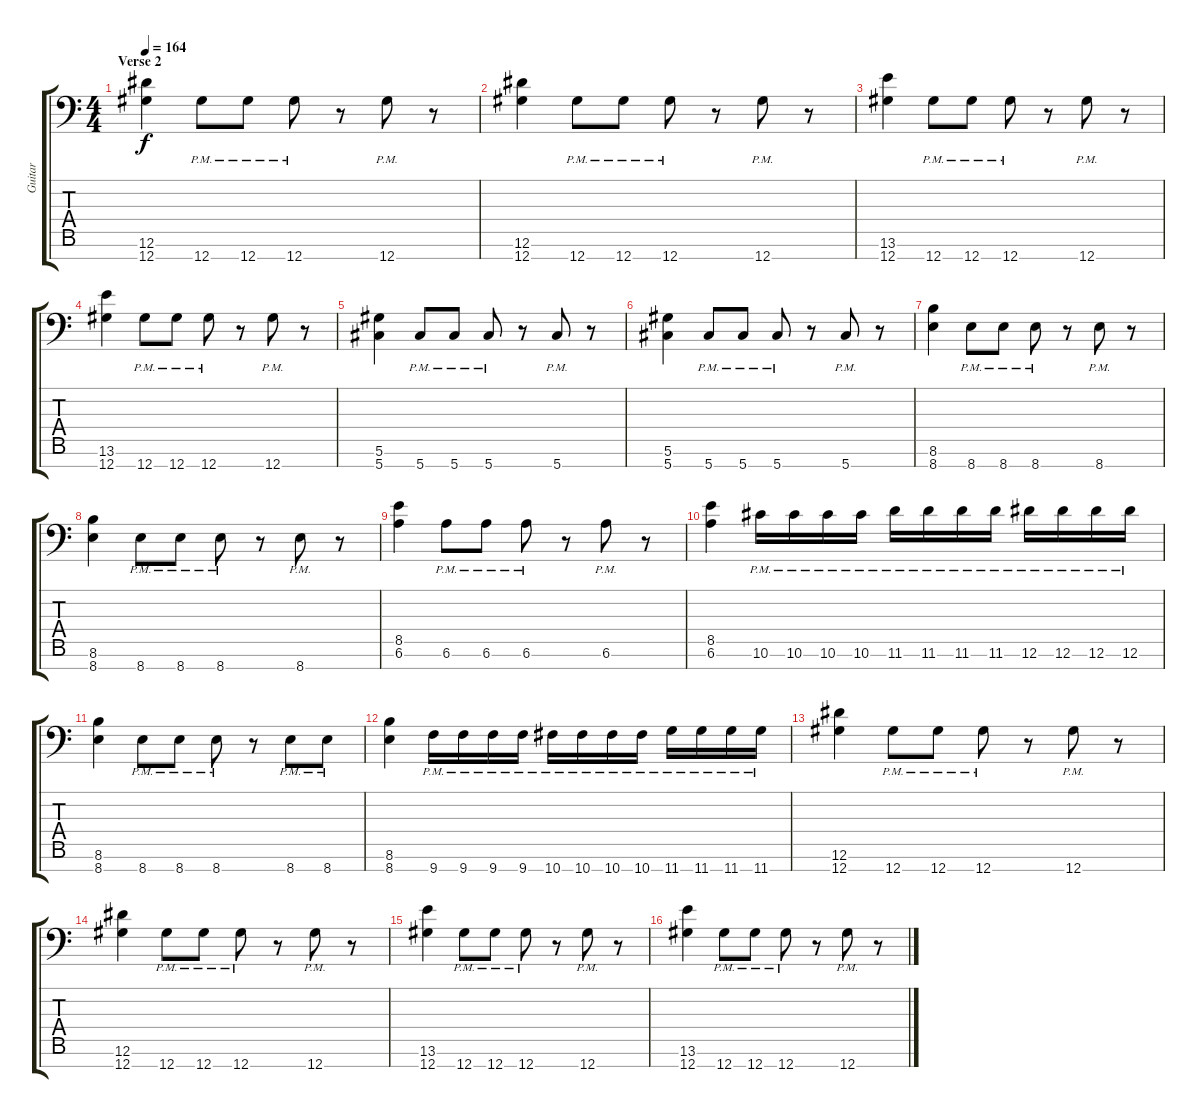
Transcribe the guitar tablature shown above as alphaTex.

\track ("Guitar" "Guitar") {instrument distortionguitar}
\staff {score tabs}
\tuning (Eb4 Bb3 Gb3 Db3 Ab2 Eb2 Ab1) {hide}
\ts (4 4)
\section ("" "Verse 2")
\tempo 164
\clef f4
\ks c
(12.6 12.7).4{dy f} 12.7{pm}.8 12.7{pm}.8 12.7{pm}.8 r.8 12.7{pm}.8 r.8 |
(12.6 12.7).4 12.7{pm}.8 12.7{pm}.8 12.7{pm}.8 r.8 12.7{pm}.8 r.8 |
(13.6 12.7).4 12.7{pm}.8 12.7{pm}.8 12.7{pm}.8 r.8 12.7{pm}.8 r.8 |
(13.6 12.7).4 12.7{pm}.8 12.7{pm}.8 12.7{pm}.8 r.8 12.7{pm}.8 r.8 |
(5.6 5.7).4 5.7{pm}.8 5.7{pm}.8 5.7{pm}.8 r.8 5.7{pm}.8 r.8 |
(5.6 5.7).4 5.7{pm}.8 5.7{pm}.8 5.7{pm}.8 r.8 5.7{pm}.8 r.8 |
(8.6 8.7).4 8.7{pm}.8 8.7{pm}.8 8.7{pm}.8 r.8 8.7{pm}.8 r.8 |
(8.6 8.7).4 8.7{pm}.8 8.7{pm}.8 8.7{pm}.8 r.8 8.7{pm}.8 r.8 |
(8.5 6.6).4 6.6{pm}.8 6.6{pm}.8 6.6{pm}.8 r.8 6.6{pm}.8 r.8 |
(8.5 6.6).4 10.6{pm}.16 10.6{pm}.16 10.6{pm}.16 10.6{pm}.16 11.6{pm}.16 11.6{pm}.16 11.6{pm}.16 11.6{pm}.16 12.6{pm}.16 12.6{pm}.16 12.6{pm}.16 12.6{pm}.16 |
(8.6 8.7).4 8.7{pm}.8 8.7{pm}.8 8.7{pm}.8 r.8 8.7{pm}.8 8.7{pm}.8 |
(8.6 8.7).4 9.7{pm}.16 9.7{pm}.16 9.7{pm}.16 9.7{pm}.16 10.7{pm}.16 10.7{pm}.16 10.7{pm}.16 10.7{pm}.16 11.7{pm}.16 11.7{pm}.16 11.7{pm}.16 11.7{pm}.16 |
(12.6 12.7).4 12.7{pm}.8 12.7{pm}.8 12.7{pm}.8 r.8 12.7{pm}.8 r.8 |
(12.6 12.7).4 12.7{pm}.8 12.7{pm}.8 12.7{pm}.8 r.8 12.7{pm}.8 r.8 |
(13.6 12.7).4 12.7{pm}.8 12.7{pm}.8 12.7{pm}.8 r.8 12.7{pm}.8 r.8 |
(13.6 12.7).4 12.7{pm}.8 12.7{pm}.8 12.7{pm}.8 r.8 12.7{pm}.8 r.8
